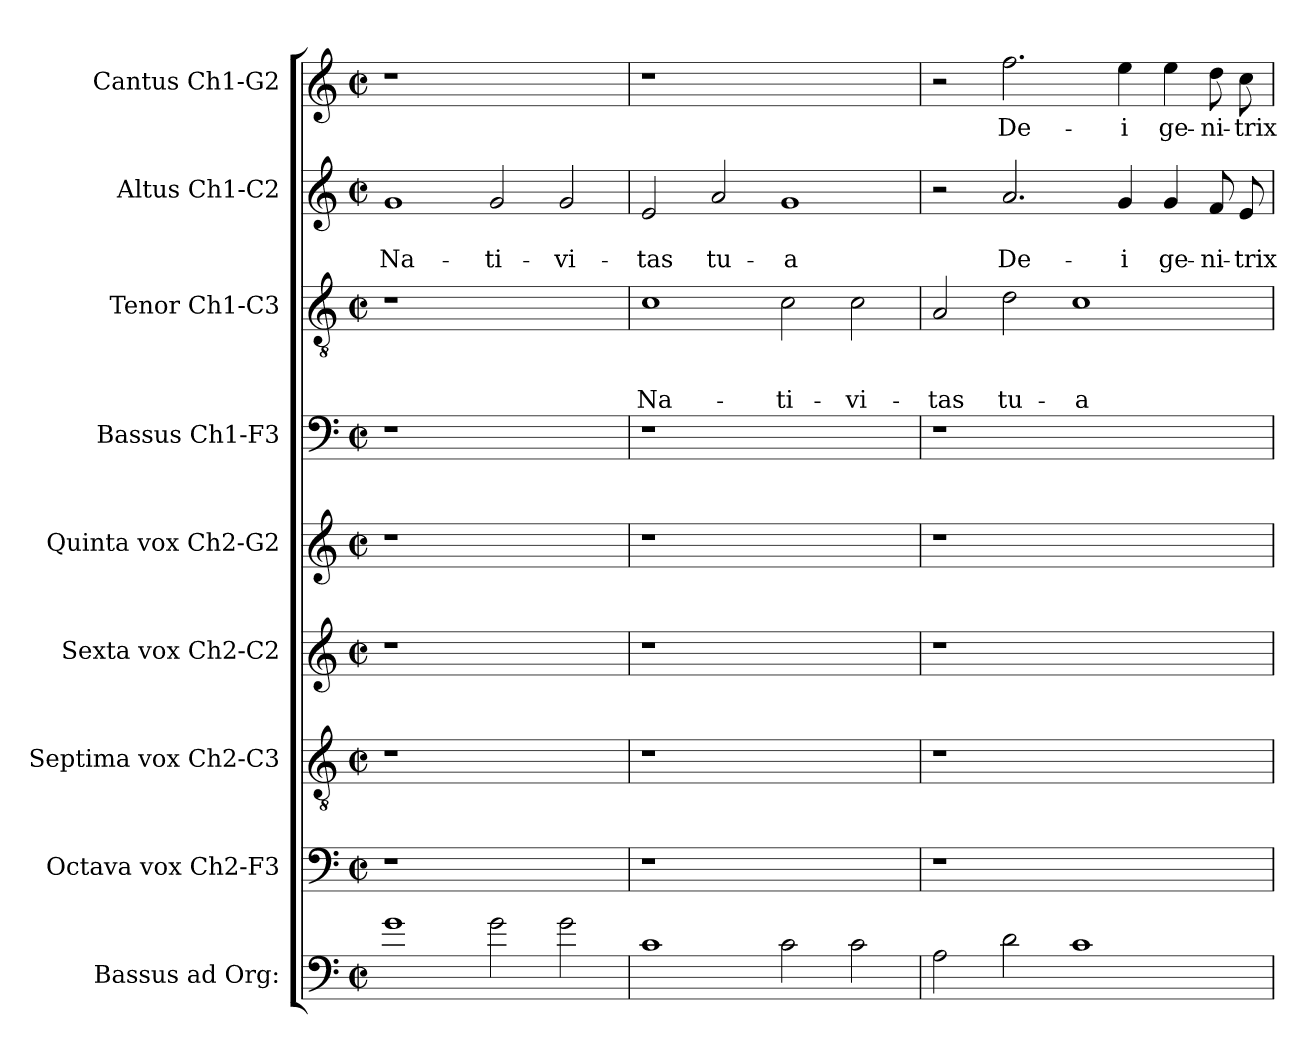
**kern	**kern	**kern	**kern	**kern	**kern	**kern	**text	**text	**text	**kern	**text	**text	**kern	**text
*part9	*part8	*part7	*part6	*part5	*part4	*part3	*part3	*part3	*part3	*part2	*part2	*part2	*part1	*part1
*staff9	*staff8	*staff7	*staff6	*staff5	*staff4	*staff3	*staff3	*staff3	*staff3	*staff2	*staff2	*staff2	*staff1	*staff1
*I"Bassus ad Org:	*I"Octava vox Ch2-F3	*I"Septima vox Ch2-C3	*I"Sexta vox Ch2-C2	*I"Quinta vox Ch2-G2	*I"Bassus Ch1-F3	*I"Tenor Ch1-C3	*	*	*	*I"Altus Ch1-C2	*	*	*I"Cantus Ch1-G2	*
*	*	*	*	*	*I'B	*I'T	*	*	*	*I'A	*	*	*I'C	*
*clefF4	*clefF4	*clefGv2	*clefG2	*clefG2	*clefF4	*clefGv2	*	*	*	*clefG2	*	*	*clefG2	*
*k[]	*k[]	*k[]	*k[]	*k[]	*k[]	*k[]	*	*	*	*k[]	*	*	*k[]	*
*C:	*C:	*C:	*C:	*C:	*C:	*C:	*	*	*	*C:	*	*	*C:	*
*M2/2	*M2/2	*M2/2	*M2/2	*M2/2	*M2/2	*M2/2	*	*	*	*M2/2	*	*	*M2/2	*
*met(c|)	*met(c|)	*met(c|)	*met(c|)	*met(c|)	*met(c|)	*met(c|)	*	*	*	*met(c|)	*	*	*met(c|)	*
=1	=1	=1	=1	=1	=1	=1	=1	=1	=1	=1	=1	=1	=1	=1
!	!	!	!	!	!	!	!	!	!	!	!	!LO:LY:b	!	!
1g	1r	1r	1r	1r	1r	1r	.	.	.	1g	.	Na-	1r	.
!	!	!	!	!	!	!	!	!	!	!	!	!LO:LY:b	!	!
2g\	1ryy	1ryy	1ryy	1ryy	1ryy	1ryy	.	.	.	2g/	.	-ti-	1ryy	.
!	!	!	!	!	!	!	!	!	!	!	!	!LO:LY:b	!	!
2g\	.	.	.	.	.	.	.	.	.	2g/	.	-vi-	.	.
=2	=2	=2	=2	=2	=2	=2	=2	=2	=2	=2	=2	=2	=2	=2
!	!	!	!	!	!	!	!	!	!LO:LY:b	!	!	!LO:LY:b	!	!
1c	1r	1r	1r	1r	1r	1c	.	.	Na-	2e/	.	-tas	1r	.
!	!	!	!	!	!	!	!	!	!	!	!	!LO:LY:b	!	!
.	.	.	.	.	.	.	.	.	.	2a/	.	tu-	.	.
!	!	!	!	!	!	!	!	!	!LO:LY:b	!	!	!LO:LY:b	!	!
2c\	1ryy	1ryy	1ryy	1ryy	1ryy	2c\	.	.	-ti-	1g	.	-a	1ryy	.
!	!	!	!	!	!	!	!	!	!LO:LY:b	!	!	!	!	!
2c\	.	.	.	.	.	2c\	.	.	-vi-	.	.	.	.	.
=3	=3	=3	=3	=3	=3	=3	=3	=3	=3	=3	=3	=3	=3	=3
!	!	!	!	!	!	!	!	!	!LO:LY:b	!	!	!	!	!
2A\	1r	1r	1r	1r	1r	2A/	.	.	-tas	2r	.	.	2r	.
!	!	!	!	!	!	!	!	!	!LO:LY:b	!	!	!LO:LY:b	!	!LO:LY:b
2d\	.	.	.	.	.	2d\	.	.	tu-	2.a/	.	De-	2.ff\	De-
!	!	!	!	!	!	!	!	!	!LO:LY:b	!	!	!	!	!
1c	1ryy	1ryy	1ryy	1ryy	1ryy	1c	.	.	-a	.	.	.	.	.
!	!	!	!	!	!	!	!	!	!	!	!	!LO:LY:b	!	!LO:LY:b
.	.	.	.	.	.	.	.	.	.	4g/	.	-i	4ee\	-i
!	!	!	!	!	!	!	!	!	!	!	!	!LO:LY:b	!	!LO:LY:b
.	.	.	.	.	.	.	.	.	.	4g/	.	ge-	4ee\	ge-
!	!	!	!	!	!	!	!	!	!	!	!	!LO:LY:b	!	!LO:LY:b
.	.	.	.	.	.	.	.	.	.	8f/	.	-ni-	8dd\	-ni-
!	!	!	!	!	!	!	!	!	!	!	!	!LO:LY:b	!	!LO:LY:b
.	.	.	.	.	.	.	.	.	.	8e/	.	-trix	8cc\	-trix
=	=	=	=	=	=	=	=	=	=	=	=	=	=	=
*-	*-	*-	*-	*-	*-	*-	*-	*-	*-	*-	*-	*-	*-	*-
